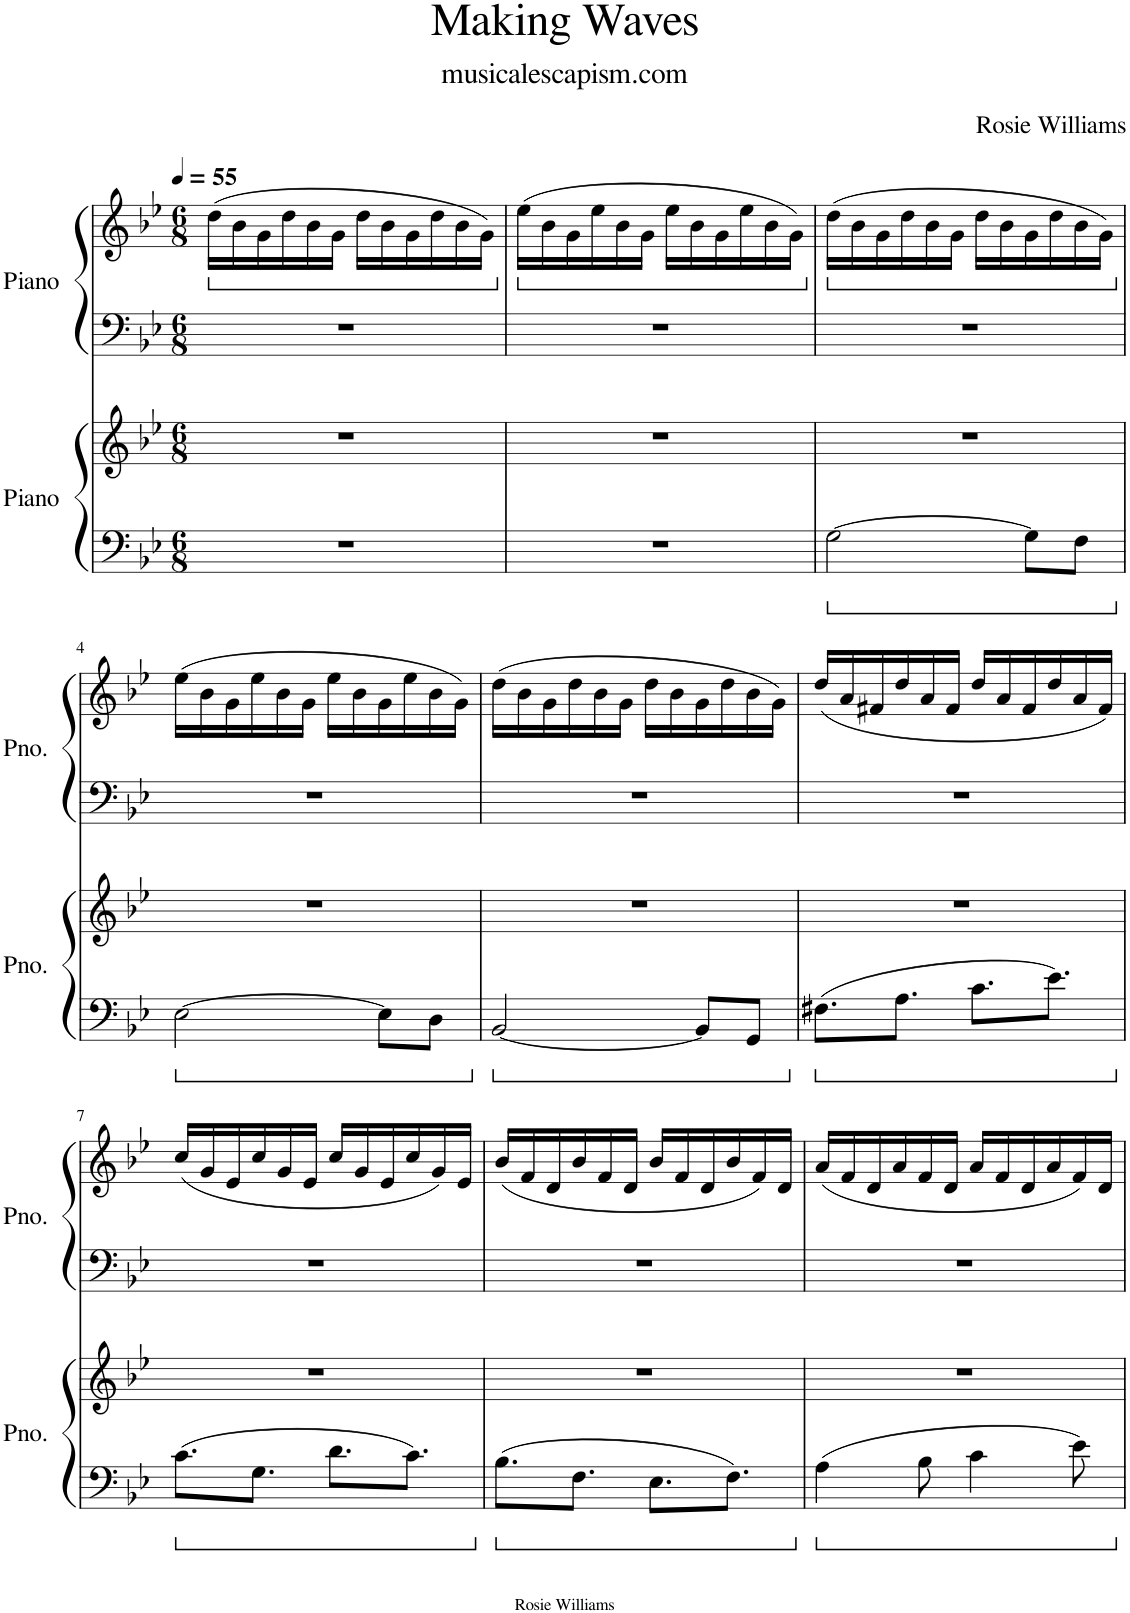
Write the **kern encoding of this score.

**kern	**kern	**kern	**kern
*part2	*part2	*part1	*part1
*staff4	*staff3	*staff2	*staff1
*I"Piano	*	*I"Piano	*
*I'Pno.	*	*I'Pno.	*
*clefF4	*clefG2	*clefF4	*clefG2
*k[b-e-]	*k[b-e-]	*k[b-e-]	*k[b-e-]
*M6/8	*M6/8	*M6/8	*M6/8
*MM55	*MM55	*MM55	*MM55
*	*	*	*ped
=1	=1	=1	=1
2.r	2.r	2.r	(16dd\LL
.	.	.	16b-\
.	.	.	16g\
.	.	.	16dd\
.	.	.	16b-\
.	.	.	16g\JJ
.	.	.	16dd\LL
.	.	.	16b-\
.	.	.	16g\
.	.	.	16dd\
.	.	.	16b-\
.	.	.	16g\JJ)
=2	=2	=2	=2
*	*	*	*Xped
*	*	*	*ped
2.r	2.r	2.r	(16ee-\LL
.	.	.	16b-\
.	.	.	16g\
.	.	.	16ee-\
.	.	.	16b-\
.	.	.	16g\JJ
.	.	.	16ee-\LL
.	.	.	16b-\
.	.	.	16g\
.	.	.	16ee-\
.	.	.	16b-\
.	.	.	16g\JJ)
=3	=3	=3	=3
*	*	*	*Xped
*	*	*	*ped
[2G\	2.r	2.r	(16dd\LL
.	.	.	16b-\
.	.	.	16g\
.	.	.	16dd\
.	.	.	16b-\
.	.	.	16g\JJ
.	.	.	16dd\LL
.	.	.	16b-\
8G\L]	.	.	16g\
.	.	.	16dd\
8F\J	.	.	16b-\
.	.	.	16g\JJ)
!!LO:LB:g=z
=4	=4	=4	=4
*	*	*	*Xped
[2E-\	2.r	2.r	(16ee-\LL
.	.	.	16b-\
.	.	.	16g\
.	.	.	16ee-\
.	.	.	16b-\
.	.	.	16g\JJ
.	.	.	16ee-\LL
.	.	.	16b-\
8E-\L]	.	.	16g\
.	.	.	16ee-\
8D\J	.	.	16b-\
.	.	.	16g\JJ)
=5	=5	=5	=5
[2BB-/	2.r	2.r	(16dd\LL
.	.	.	16b-\
.	.	.	16g\
.	.	.	16dd\
.	.	.	16b-\
.	.	.	16g\JJ
.	.	.	16dd\LL
.	.	.	16b-\
8BB-/L]	.	.	16g\
.	.	.	16dd\
8GG/J	.	.	16b-\
.	.	.	16g\JJ)
=6	=6	=6	=6
8.F#X\L	2.r	2.r	(<16dd/LL
.	.	.	16a/
.	.	.	16f#X/
8.A\J	.	.	16dd/
.	.	.	16a/
.	.	.	16f#/JJ
8.c\L	.	.	16dd/LL
.	.	.	16a/
.	.	.	16f#/
8.e-\J	.	.	16dd/
.	.	.	16a/
.	.	.	16f#/JJ)
!!LO:LB:g=z
=7	=7	=7	=7
8.c\L	2.r	2.r	(<16cc/LL
.	.	.	16g/
.	.	.	16e-/
8.G\J	.	.	16cc/
.	.	.	16g/
.	.	.	16e-/JJ
8.d\L	.	.	16cc/LL
.	.	.	16g/
.	.	.	16e-/
8.c\J	.	.	16cc/
.	.	.	16g/)
.	.	.	16e-/JJ
=8	=8	=8	=8
8.B-\L	2.r	2.r	(<16b-/LL
.	.	.	16f/
.	.	.	16d/
8.F\J	.	.	16b-/
.	.	.	16f/
.	.	.	16d/JJ
8.E-\L	.	.	16b-/LL
.	.	.	16f/
.	.	.	16d/
8.F\J	.	.	16b-/
.	.	.	16f/)
.	.	.	16d/JJ
=9	=9	=9	=9
4A\	2.r	2.r	(<16a/LL
.	.	.	16f/
.	.	.	16d/
.	.	.	16a/
8B-\	.	.	16f/
.	.	.	16d/JJ
4c\	.	.	16a/LL
.	.	.	16f/
.	.	.	16d/
.	.	.	16a/
8e-\	.	.	16f/)
.	.	.	16d/JJ
=	=	=	=
*-	*-	*-	*-
